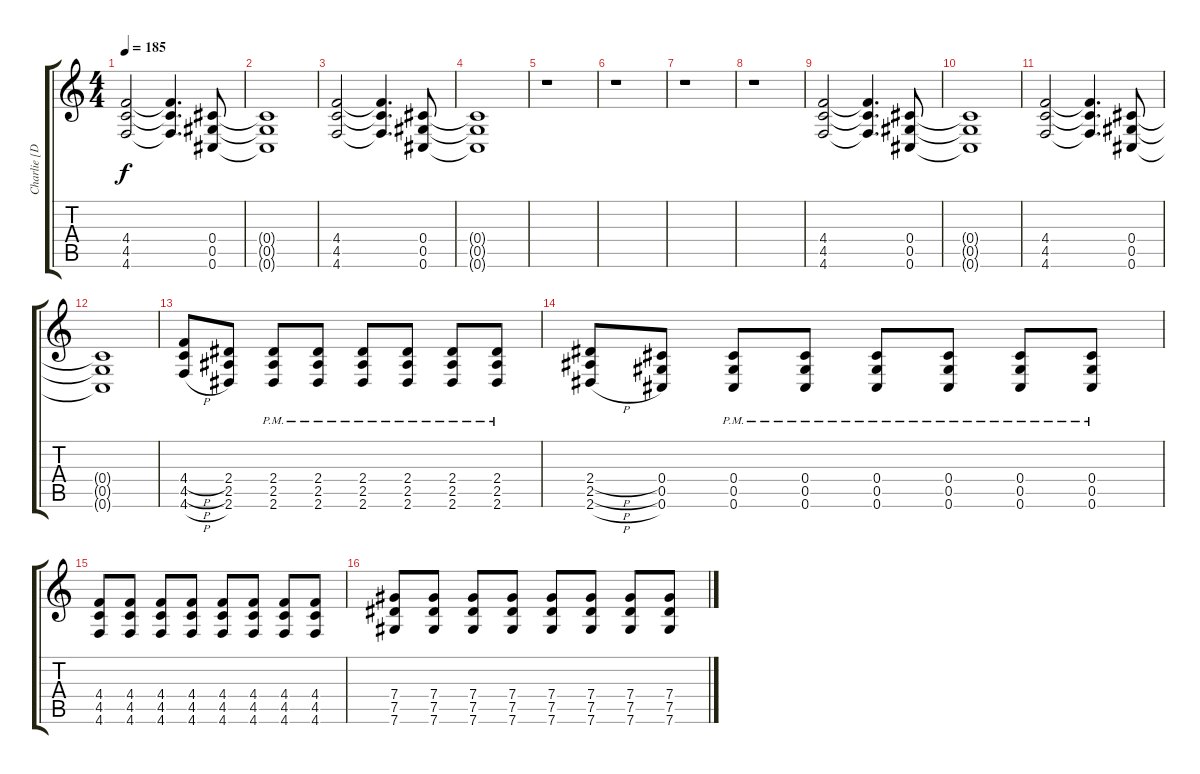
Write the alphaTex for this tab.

\track ("Charlie [Distortion]" "Charlie [D") {instrument distortionguitar}
\staff {score tabs}
\tuning (F4 C4 Ab3 Db3 Ab2 Db2) {hide}
\ts (4 4)
\tempo 185
\clef g2
\ks c
(4.4 4.5 4.6).2{dy f} (4.4{t} 4.5{t} 4.6{t}).4{d} (0.4 0.5 0.6).8 |
(0.4{t} 0.5{t} 0.6{t}).1 |
(4.4 4.5 4.6).2 (4.4{t} 4.5{t} 4.6{t}).4{d} (0.4 0.5 0.6).8 |
(0.4{t} 0.5{t} 0.6{t}).1 |
r.1 |
r.1 |
r.1 |
r.1 |
(4.4 4.5 4.6).2 (4.4{t} 4.5{t} 4.6{t}).4{d} (0.4 0.5 0.6).8 |
(0.4{t} 0.5{t} 0.6{t}).1 |
(4.4 4.5 4.6).2 (4.4{t} 4.5{t} 4.6{t}).4{d} (0.4 0.5 0.6).8 |
(0.4{t} 0.5{t} 0.6{t}).1 |
(4.4{h} 4.5{h} 4.6{h}).8 (2.4 2.5 2.6).8 (2.4{pm} 2.5{pm} 2.6{pm}).8 (2.4{pm} 2.5{pm} 2.6{pm}).8 (2.4{pm} 2.5{pm} 2.6{pm}).8 (2.4{pm} 2.5{pm} 2.6{pm}).8 (2.4{pm} 2.5{pm} 2.6{pm}).8 (2.4{pm} 2.5{pm} 2.6{pm}).8 |
(2.4{h} 2.5{h} 2.6{h}).8 (0.4 0.5 0.6).8 (0.4{pm} 0.5{pm} 0.6{pm}).8 (0.4{pm} 0.5{pm} 0.6{pm}).8 (0.4{pm} 0.5{pm} 0.6{pm}).8 (0.4{pm} 0.5{pm} 0.6{pm}).8 (0.4{pm} 0.5{pm} 0.6{pm}).8 (0.4{pm} 0.5{pm} 0.6{pm}).8 |
(4.4 4.5 4.6).8 (4.4 4.5 4.6).8 (4.4 4.5 4.6).8 (4.4 4.5 4.6).8 (4.4 4.5 4.6).8 (4.4 4.5 4.6).8 (4.4 4.5 4.6).8 (4.4 4.5 4.6).8 |
(7.4 7.5 7.6).8 (7.4 7.5 7.6).8 (7.4 7.5 7.6).8 (7.4 7.5 7.6).8 (7.4 7.5 7.6).8 (7.4 7.5 7.6).8 (7.4 7.5 7.6).8 (7.4 7.5 7.6).8
